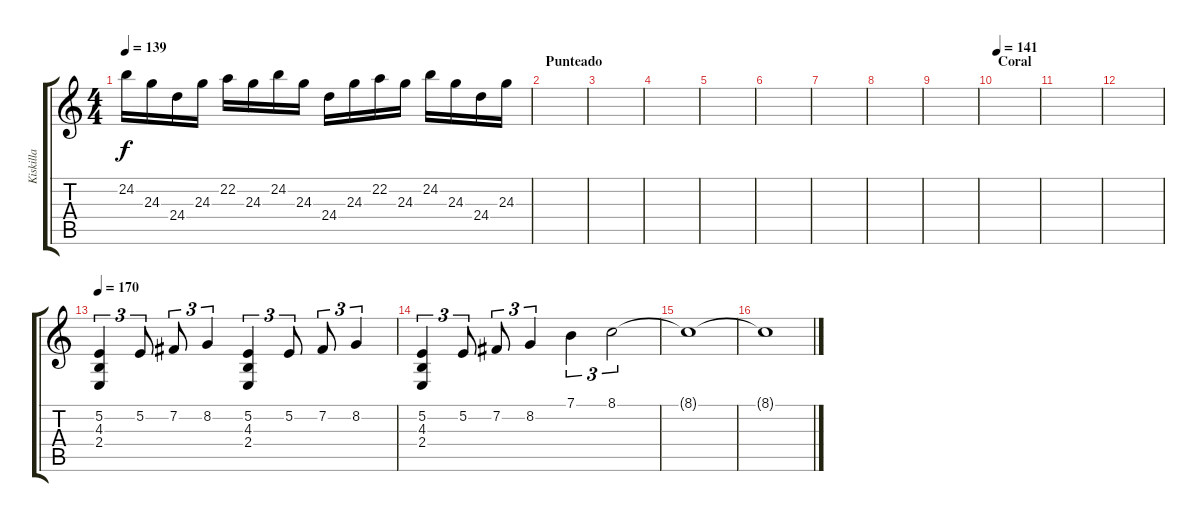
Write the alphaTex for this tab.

\track ("Kiskilla" "Kiskilla") {instrument acousticgrandpiano}
\staff {score tabs}
\tuning (E4 B3 G3 D3 A2 E2) {hide}
\ts (4 4)
\tempo 139
\clef g2
\ks c
24.2.16{dy f} 24.3.16 24.4.16 24.3.16 22.2.16 24.3.16 24.2.16 24.3.16 24.4.16 24.3.16 22.2.16 24.3.16 24.2.16 24.3.16 24.4.16 24.3.16 |
\section ("" "Punteado")
|
|
|
|
|
|
|
|
\section ("" "Coral")
\tempo 141
|
|
|
\tempo 170
(5.2 4.3 2.4).4{tu (3 2) volume 16 instrument stringensemble1} 5.2.8{tu (3 2)} 7.2.8{tu (3 2)} 8.2.4{tu (3 2)} (5.2 4.3 2.4).4{tu (3 2)} 5.2.8{tu (3 2)} 7.2.8{tu (3 2)} 8.2.4{tu (3 2)} |
(5.2 4.3 2.4).4{tu (3 2)} 5.2.8{tu (3 2)} 7.2.8{tu (3 2)} 8.2.4{tu (3 2)} 7.1.4{tu (3 2)} 8.1.2{tu (3 2) volume 16} |
8.1{t}.1{volume 8} |
8.1{t}.1
